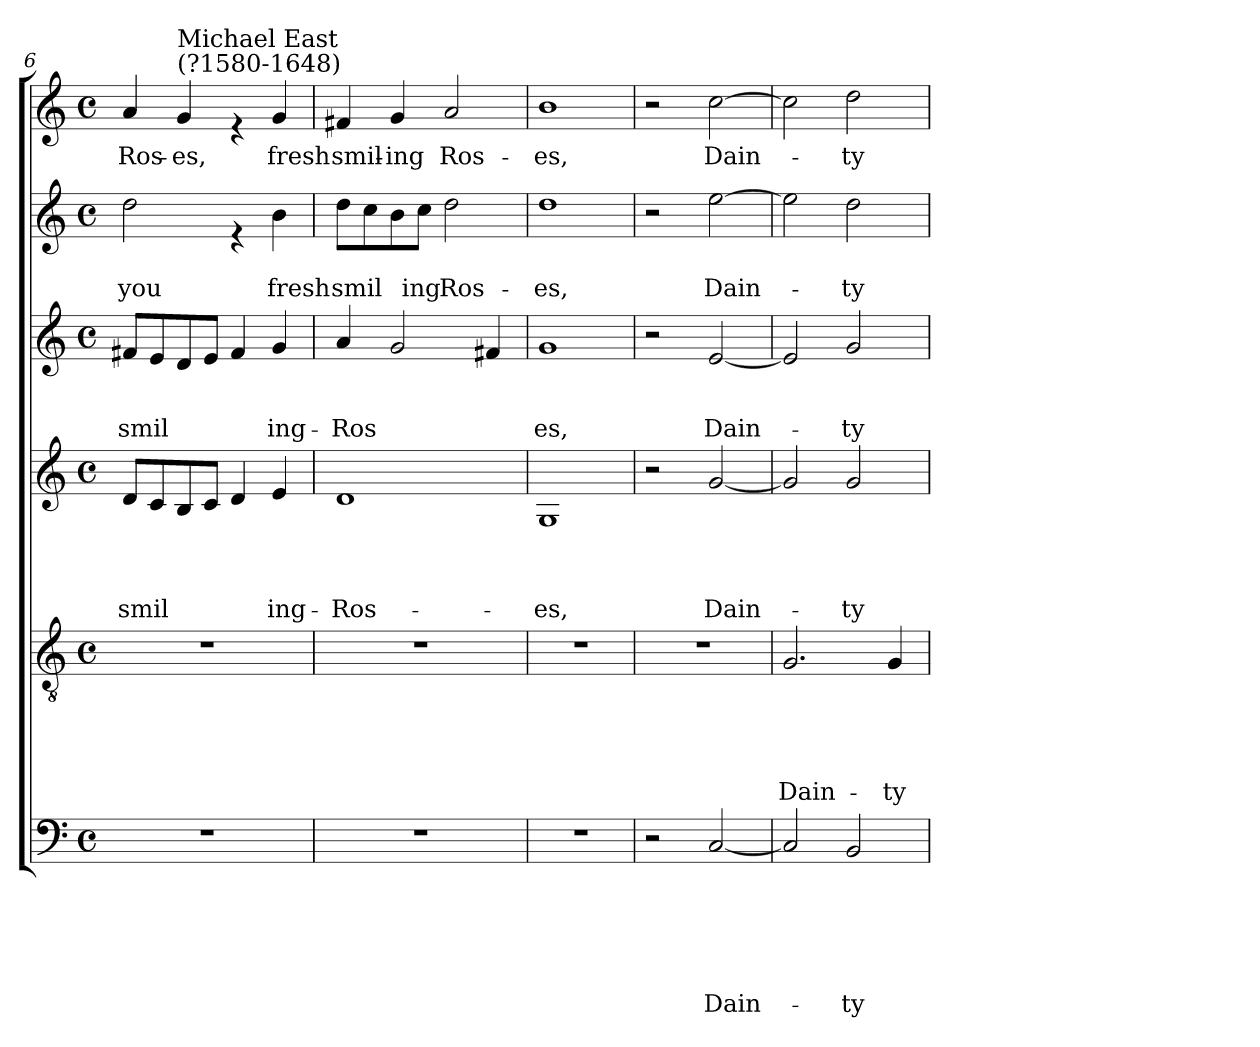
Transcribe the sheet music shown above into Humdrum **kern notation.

**kern	**text	**text	**text	**text	**text	**text	**kern	**text	**text	**text	**text	**text	**kern	**text	**text	**text	**text	**kern	**text	**text	**text	**kern	**text	**text	**kern	**text
*part6	*part6	*part6	*part6	*part6	*part6	*part6	*part5	*part5	*part5	*part5	*part5	*part5	*part4	*part4	*part4	*part4	*part4	*part3	*part3	*part3	*part3	*part2	*part2	*part2	*part1	*part1
*staff6	*staff6	*staff6	*staff6	*staff6	*staff6	*staff6	*staff5	*staff5	*staff5	*staff5	*staff5	*staff5	*staff4	*staff4	*staff4	*staff4	*staff4	*staff3	*staff3	*staff3	*staff3	*staff2	*staff2	*staff2	*staff1	*staff1
*clefF4	*	*	*	*	*	*	*clefGv2	*	*	*	*	*	*clefG2	*	*	*	*	*clefG2	*	*	*	*clefG2	*	*	*clefG2	*
*k[]	*	*	*	*	*	*	*k[]	*	*	*	*	*	*k[]	*	*	*	*	*k[]	*	*	*	*k[]	*	*	*k[]	*
*C:	*	*	*	*	*	*	*C:	*	*	*	*	*	*C:	*	*	*	*	*C:	*	*	*	*C:	*	*	*C:	*
*M4/4	*	*	*	*	*	*	*M4/4	*	*	*	*	*	*M4/4	*	*	*	*	*M4/4	*	*	*	*M4/4	*	*	*M4/4	*
*met(c)	*	*	*	*	*	*	*met(c)	*	*	*	*	*	*met(c)	*	*	*	*	*met(c)	*	*	*	*met(c)	*	*	*met(c)	*
=6	=6	=6	=6	=6	=6	=6	=6	=6	=6	=6	=6	=6	=6	=6	=6	=6	=6	=6	=6	=6	=6	=6	=6	=6	=6	=6
!	!	!	!	!	!	!	!	!	!	!	!	!	!	!	!	!	!LO:LY:b	!	!	!	!LO:LY:b	!	!	!LO:LY:b	!	!LO:LY:b
1r	.	.	.	.	.	.	1r	.	.	.	.	.	8d/L	.	.	.	smil	8f#X/L	.	.	smil	2dd\	.	you	4a/	Ros-
.	.	.	.	.	.	.	.	.	.	.	.	.	8c/	.	.	.	.	8e/	.	.	.	.	.	.	.	.
!	!	!	!	!	!	!	!	!	!	!	!	!	!	!	!	!	!	!	!	!	!	!	!	!	!LO:TX:a:t=(?1580-1648)	!
!	!	!	!	!	!	!	!	!	!	!	!	!	!	!	!	!	!	!	!	!	!	!	!	!	!LO:TX:a:t=Michael East	!
!	!	!	!	!	!	!	!	!	!	!	!	!	!	!	!	!	!	!	!	!	!	!	!	!	!	!LO:LY:b
.	.	.	.	.	.	.	.	.	.	.	.	.	8B/	.	.	.	.	8d/	.	.	.	.	.	.	4g/	-es,
.	.	.	.	.	.	.	.	.	.	.	.	.	8c/J	.	.	.	.	8e/J	.	.	.	.	.	.	.	.
.	.	.	.	.	.	.	.	.	.	.	.	.	4d/	.	.	.	.	4f#/	.	.	.	4re	.	.	4re	.
!	!	!	!	!	!	!	!	!	!	!	!	!	!	!	!	!	!LO:LY:b	!	!	!	!LO:LY:b	!	!	!LO:LY:b	!	!LO:LY:b
.	.	.	.	.	.	.	.	.	.	.	.	.	4e/	.	.	.	ing-	4g/	.	.	ing-	4b\	.	fresh	4g/	fresh
!!LO:LB:g=z
=7	=7	=7	=7	=7	=7	=7	=7	=7	=7	=7	=7	=7	=7	=7	=7	=7	=7	=7	=7	=7	=7	=7	=7	=7	=7	=7
!	!	!	!	!	!	!	!	!	!	!	!	!	!	!	!	!	!LO:LY:b	!	!	!	!LO:LY:b	!	!	!LO:LY:b	!	!LO:LY:b
1r	.	.	.	.	.	.	1r	.	.	.	.	.	1d	.	.	.	-Ros-	4a/	.	.	-Ros	8dd\L	.	smil	4f#X/	smil-
.	.	.	.	.	.	.	.	.	.	.	.	.	.	.	.	.	.	.	.	.	.	8cc\	.	.	.	.
!	!	!	!	!	!	!	!	!	!	!	!	!	!	!	!	!	!	!	!	!	!	!	!	!	!	!LO:LY:b
.	.	.	.	.	.	.	.	.	.	.	.	.	.	.	.	.	.	2g/	.	.	.	8b\	.	.	4g/	-ing
!	!	!	!	!	!	!	!	!	!	!	!	!	!	!	!	!	!	!	!	!	!	!	!	!LO:LY:b	!	!
.	.	.	.	.	.	.	.	.	.	.	.	.	.	.	.	.	.	.	.	.	.	8cc\J	.	ing	.	.
!	!	!	!	!	!	!	!	!	!	!	!	!	!	!	!	!	!	!	!	!	!	!	!	!LO:LY:b	!	!LO:LY:b
.	.	.	.	.	.	.	.	.	.	.	.	.	.	.	.	.	.	.	.	.	.	2dd\	.	Ros-	2a/	Ros-
.	.	.	.	.	.	.	.	.	.	.	.	.	.	.	.	.	.	4f#X/	.	.	.	.	.	.	.	.
=8	=8	=8	=8	=8	=8	=8	=8	=8	=8	=8	=8	=8	=8	=8	=8	=8	=8	=8	=8	=8	=8	=8	=8	=8	=8	=8
!	!	!	!	!	!	!	!	!	!	!	!	!	!	!	!	!	!LO:LY:b	!	!	!	!LO:LY:b	!	!	!LO:LY:b	!	!LO:LY:b
1r	.	.	.	.	.	.	1r	.	.	.	.	.	1G	.	.	.	-es,	1g	.	.	es,	1dd	.	-es,	1b	-es,
=9	=9	=9	=9	=9	=9	=9	=9	=9	=9	=9	=9	=9	=9	=9	=9	=9	=9	=9	=9	=9	=9	=9	=9	=9	=9	=9
2r	.	.	.	.	.	.	1r	.	.	.	.	.	2r	.	.	.	.	2r	.	.	.	2r	.	.	2r	.
!	!	!	!	!	!	!LO:LY:b	!	!	!	!	!	!	!	!	!	!	!LO:LY:b	!	!	!	!LO:LY:b	!	!	!LO:LY:b	!	!LO:LY:b
[<2C/	.	.	.	.	.	Dain-	.	.	.	.	.	.	[<2g/	.	.	.	Dain-	[<2e/	.	.	Dain-	[>2ee\	.	Dain-	[>2cc\	Dain-
=10	=10	=10	=10	=10	=10	=10	=10	=10	=10	=10	=10	=10	=10	=10	=10	=10	=10	=10	=10	=10	=10	=10	=10	=10	=10	=10
!	!	!	!	!	!	!	!	!	!	!	!	!LO:LY:b	!	!	!	!	!	!	!	!	!	!	!	!	!	!
2C/]	.	.	.	.	.	.	2.G/	.	.	.	.	Dain-	2g/]	.	.	.	.	2e/]	.	.	.	2ee\]	.	.	2cc\]	.
!	!	!	!	!	!	!LO:LY:b	!	!	!	!	!	!	!	!	!	!	!LO:LY:b	!	!	!	!LO:LY:b	!	!	!LO:LY:b	!	!LO:LY:b
2BB/	.	.	.	.	.	-ty	.	.	.	.	.	.	2g/	.	.	.	-ty	2g/	.	.	-ty	2dd\	.	-ty	2dd\	-ty
!	!	!	!	!	!	!	!	!	!	!	!	!LO:LY:b	!	!	!	!	!	!	!	!	!	!	!	!	!	!
.	.	.	.	.	.	.	4G/	.	.	.	.	-ty	.	.	.	.	.	.	.	.	.	.	.	.	.	.
=	=	=	=	=	=	=	=	=	=	=	=	=	=	=	=	=	=	=	=	=	=	=	=	=	=	=
*-	*-	*-	*-	*-	*-	*-	*-	*-	*-	*-	*-	*-	*-	*-	*-	*-	*-	*-	*-	*-	*-	*-	*-	*-	*-	*-
